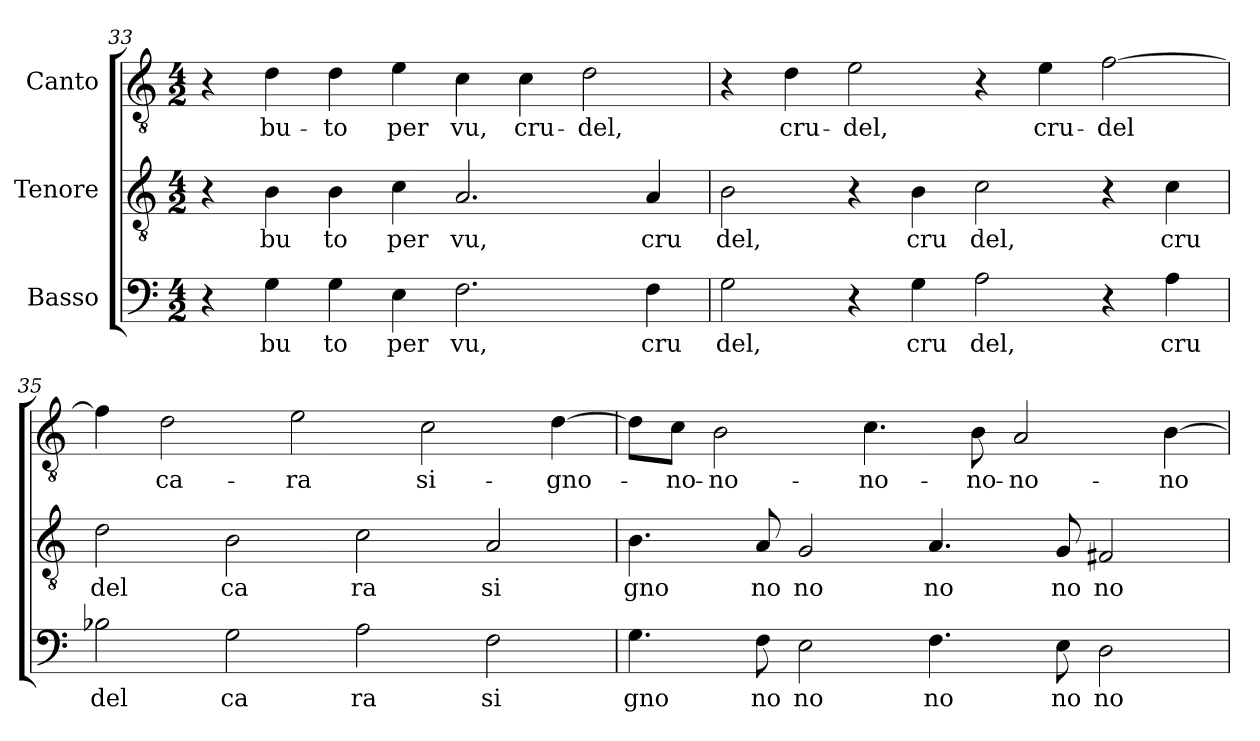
**kern	**text	**kern	**text	**kern	**text
*part3	*part3	*part2	*part2	*part1	*part1
*staff3	*staff3	*staff2	*staff2	*staff1	*staff1
*I"Basso	*	*I"Tenore	*	*I"Canto	*
*clefF4	*	*clefGv2	*	*clefGv2	*
*M4/2	*	*M4/2	*	*M4/2	*
=33	=33	=33	=33	=33	=33
4r	.	4r	.	4r	.
!	!LO:LY:b:cj	!	!LO:LY:b:cj	!	!LO:LY:b:cj
4G\	bu	4B\	bu	4d\	bu-
!	!LO:LY:b:cj	!	!LO:LY:b:cj	!	!LO:LY:b:cj
4G\	to	4B\	to	4d\	-to
!	!LO:LY:b:cj	!	!LO:LY:b:cj	!	!LO:LY:b:cj
4E\	per	4c\	per	4e\	per
!	!LO:LY:b:cj	!	!LO:LY:b:cj	!	!LO:LY:b:cj
2.F\	vu,	2.A/	vu,	4c\	vu,
!	!	!	!	!	!LO:LY:b:cj
.	.	.	.	4c\	cru-
!	!	!	!	!	!LO:LY:b:cj
.	.	.	.	2d\	-del,
!	!LO:LY:b:cj	!	!LO:LY:b:cj	!	!
4F\	cru	4A/	cru	.	.
!!LO:LB:g=z
=34	=34	=34	=34	=34	=34
!	!LO:LY:b:cj	!	!LO:LY:b:cj	!	!
2G\	del,	2B\	del,	4r	.
!	!	!	!	!	!LO:LY:b:cj
.	.	.	.	4d\	cru-
!	!	!	!	!	!LO:LY:b:cj
4r	.	4r	.	2e\	-del,
!	!LO:LY:b:cj	!	!LO:LY:b:cj	!	!
4G\	cru	4B\	cru	.	.
!	!LO:LY:b:cj	!	!LO:LY:b:cj	!	!
2A\	del,	2c\	del,	4r	.
!	!	!	!	!	!LO:LY:b:cj
.	.	.	.	4e\	cru-
!	!	!	!	!	!LO:LY:b
4r	.	4r	.	[>2f\	-del
!	!LO:LY:b:cj	!	!LO:LY:b:cj	!	!
4A\	cru	4c\	cru	.	.
=35	=35	=35	=35	=35	=35
!	!LO:LY:b:cj	!	!LO:LY:b:cj	!	!
2B-X\	del	2d\	del	4f\]	.
!	!	!	!	!	!LO:LY:b:cj
.	.	.	.	2d\	ca-
!	!LO:LY:b:cj	!	!LO:LY:b:cj	!	!
2G\	ca	2B\	ca	.	.
!	!	!	!	!	!LO:LY:b:cj
.	.	.	.	2e\	-ra
!	!LO:LY:b:cj	!	!LO:LY:b:cj	!	!
2A\	ra	2c\	ra	.	.
!	!	!	!	!	!LO:LY:b:cj
.	.	.	.	2c\	si-
!	!LO:LY:b:cj	!	!LO:LY:b:cj	!	!
2F\	si	2A/	si	.	.
!	!	!	!	!	!LO:LY:b
.	.	.	.	[>4d\	-gno-
=36	=36	=36	=36	=36	=36
!	!LO:LY:b:cj	!	!LO:LY:b:cj	!	!
4.G\	gno	4.B\	gno	8d\L]	.
!	!	!	!	!	!LO:LY:b:cj
.	.	.	.	8c\J	-no-
!	!	!	!	!	!LO:LY:b:cj
.	.	.	.	2B\	-no-
!	!LO:LY:b:cj	!	!LO:LY:b:cj	!	!
8F\	no	8A/	no	.	.
!	!LO:LY:b:cj	!	!LO:LY:b:cj	!	!
2E\	no	2G/	no	.	.
!	!	!	!	!	!LO:LY:b:cj
.	.	.	.	4.c\	-no-
!	!LO:LY:b:cj	!	!LO:LY:b:cj	!	!
4.F\	no	4.A/	no	.	.
!	!	!	!	!	!LO:LY:b:cj
.	.	.	.	8B\	-no-
!	!	!	!	!	!LO:LY:b:cj
.	.	.	.	2A/	-no-
!	!LO:LY:b:cj	!	!LO:LY:b:cj	!	!
8E\	no	8G/	no	.	.
!	!LO:LY:b:cj	!	!LO:LY:b:cj	!	!
2D\	no	2F#X/	no	.	.
!	!	!	!	!	!LO:LY:b:cj
.	.	.	.	[>4B\	-no-
=	=	=	=	=	=
*-	*-	*-	*-	*-	*-
